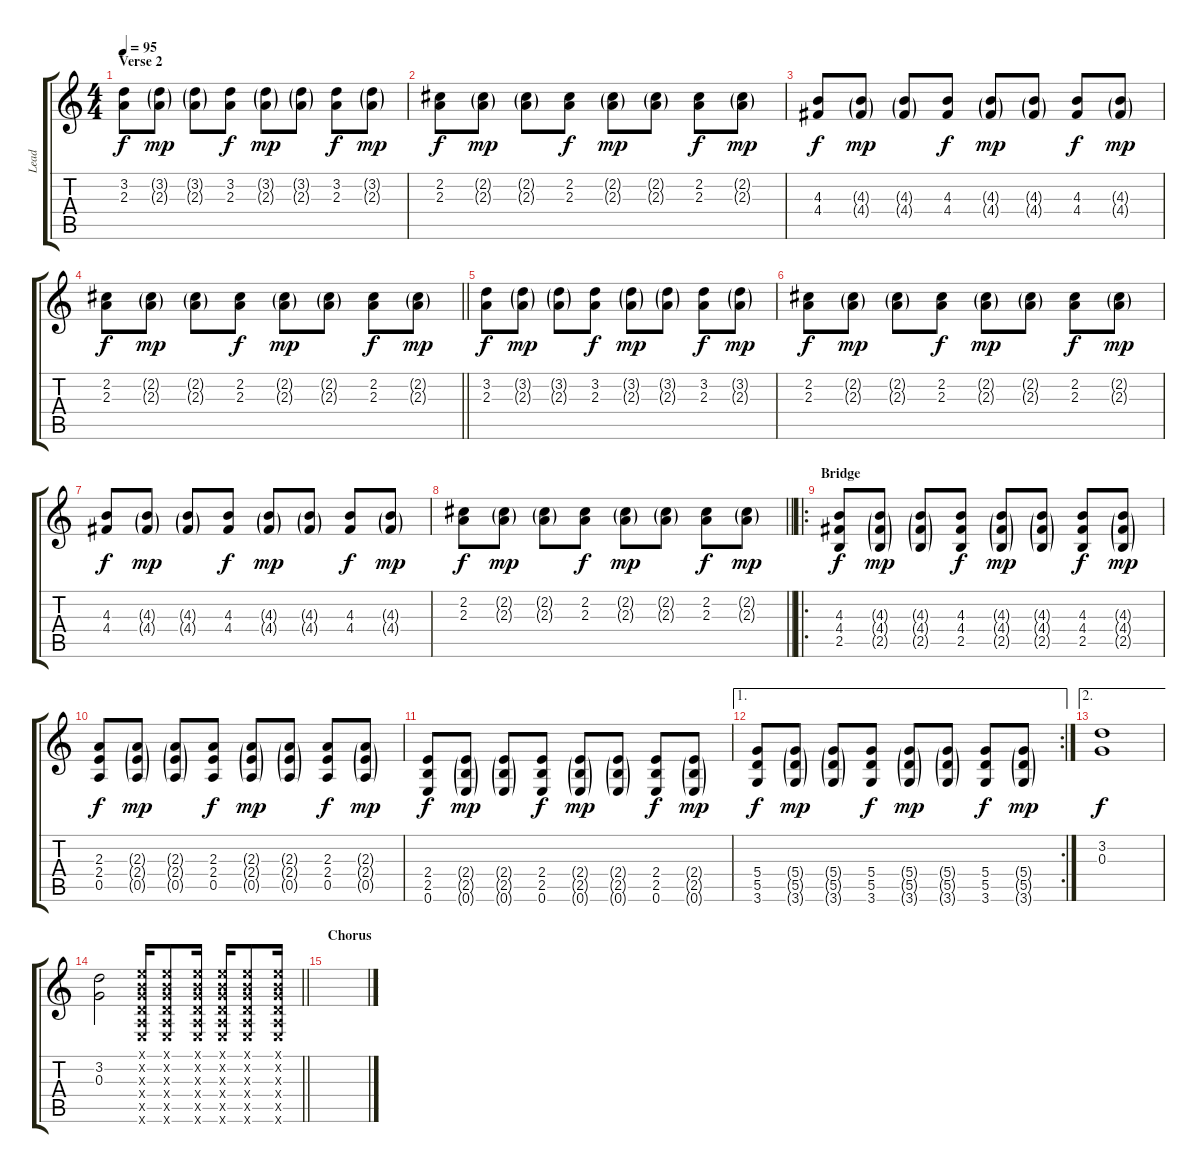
\track ("Lead" "Lead") {instrument overdrivenguitar}
\staff {score tabs}
\tuning (E4 B3 G3 D3 A2 E2) {hide}
\ts (4 4)
\section ("" "Verse 2")
\tempo 95
\clef g2
\ks c
(3.2 2.3).8{dy f volume 16} (3.2{g} 2.3{g}).8{dy mp} (3.2{g} 2.3{g}).8 (3.2 2.3).8{dy f} (3.2{g} 2.3{g}).8{dy mp} (3.2{g} 2.3{g}).8 (3.2 2.3).8{dy f} (3.2{g} 2.3{g}).8{dy mp} |
(2.2 2.3).8{dy f} (2.2{g} 2.3{g}).8{dy mp} (2.2{g} 2.3{g}).8 (2.2 2.3).8{dy f} (2.2{g} 2.3{g}).8{dy mp} (2.2{g} 2.3{g}).8 (2.2 2.3).8{dy f} (2.2{g} 2.3{g}).8{dy mp} |
(4.3 4.4).8{dy f} (4.3{g} 4.4{g}).8{dy mp} (4.3{g} 4.4{g}).8 (4.3 4.4).8{dy f} (4.3{g} 4.4{g}).8{dy mp} (4.3{g} 4.4{g}).8 (4.3 4.4).8{dy f} (4.3{g} 4.4{g}).8{dy mp} |
\barLineRight lightlight
(2.2 2.3).8{dy f} (2.2{g} 2.3{g}).8{dy mp} (2.2{g} 2.3{g}).8 (2.2 2.3).8{dy f} (2.2{g} 2.3{g}).8{dy mp} (2.2{g} 2.3{g}).8 (2.2 2.3).8{dy f} (2.2{g} 2.3{g}).8{dy mp} |
(3.2 2.3).8{dy f} (3.2{g} 2.3{g}).8{dy mp} (3.2{g} 2.3{g}).8 (3.2 2.3).8{dy f} (3.2{g} 2.3{g}).8{dy mp} (3.2{g} 2.3{g}).8 (3.2 2.3).8{dy f} (3.2{g} 2.3{g}).8{dy mp} |
(2.2 2.3).8{dy f} (2.2{g} 2.3{g}).8{dy mp} (2.2{g} 2.3{g}).8 (2.2 2.3).8{dy f} (2.2{g} 2.3{g}).8{dy mp} (2.2{g} 2.3{g}).8 (2.2 2.3).8{dy f} (2.2{g} 2.3{g}).8{dy mp} |
(4.3 4.4).8{dy f} (4.3{g} 4.4{g}).8{dy mp} (4.3{g} 4.4{g}).8 (4.3 4.4).8{dy f} (4.3{g} 4.4{g}).8{dy mp} (4.3{g} 4.4{g}).8 (4.3 4.4).8{dy f} (4.3{g} 4.4{g}).8{dy mp} |
\barLineRight lightlight
(2.2 2.3).8{dy f} (2.2{g} 2.3{g}).8{dy mp} (2.2{g} 2.3{g}).8 (2.2 2.3).8{dy f} (2.2{g} 2.3{g}).8{dy mp} (2.2{g} 2.3{g}).8 (2.2 2.3).8{dy f} (2.2{g} 2.3{g}).8{dy mp} |
\ro
\section ("" "Bridge")
(4.3 4.4 2.5).8{dy f} (4.3{g} 4.4{g} 2.5{g}).8{dy mp} (4.3{g} 4.4{g} 2.5{g}).8 (4.3 4.4 2.5).8{dy f} (4.3{g} 4.4{g} 2.5{g}).8{dy mp} (4.3{g} 4.4{g} 2.5{g}).8 (4.3 4.4 2.5).8{dy f} (4.3{g} 4.4{g} 2.5{g}).8{dy mp} |
(2.3 2.4 0.5).8{dy f} (2.3{g} 2.4{g} 0.5{g}).8{dy mp} (2.3{g} 2.4{g} 0.5{g}).8 (2.3 2.4 0.5).8{dy f} (2.3{g} 2.4{g} 0.5{g}).8{dy mp} (2.3{g} 2.4{g} 0.5{g}).8 (2.3 2.4 0.5).8{dy f} (2.3{g} 2.4{g} 0.5{g}).8{dy mp} |
(2.4 2.5 0.6).8{dy f} (2.4{g} 2.5{g} 0.6{g}).8{dy mp} (2.4{g} 2.5{g} 0.6{g}).8 (2.4 2.5 0.6).8{dy f} (2.4{g} 2.5{g} 0.6{g}).8{dy mp} (2.4{g} 2.5{g} 0.6{g}).8 (2.4 2.5 0.6).8{dy f} (2.4{g} 2.5{g} 0.6{g}).8{dy mp} |
\ae 1
\rc 2
(5.4 5.5 3.6).8{dy f} (5.4{g} 5.5{g} 3.6{g}).8{dy mp} (5.4{g} 5.5{g} 3.6{g}).8 (5.4 5.5 3.6).8{dy f} (5.4{g} 5.5{g} 3.6{g}).8{dy mp} (5.4{g} 5.5{g} 3.6{g}).8 (5.4 5.5 3.6).8{dy f} (5.4{g} 5.5{g} 3.6{g}).8{dy mp} |
\ae 2
(3.2 0.3).1{dy f volume 4} |
\barLineRight lightlight
(3.2 0.3).2{volume 13} (0.1{x} 0.2{x} 0.3{x} 0.4{x} 0.5{x} 0.6{x}).16{volume 13} (0.1{x} 0.2{x} 0.3{x} 0.4{x} 0.5{x} 0.6{x}).8 (0.1{x} 0.2{x} 0.3{x} 0.4{x} 0.5{x} 0.6{x}).16 (0.1{x} 0.2{x} 0.3{x} 0.4{x} 0.5{x} 0.6{x}).16 (0.1{x} 0.2{x} 0.3{x} 0.4{x} 0.5{x} 0.6{x}).8 (0.1{x} 0.2{x} 0.3{x} 0.4{x} 0.5{x} 0.6{x}).16 |
\section ("" "Chorus")
